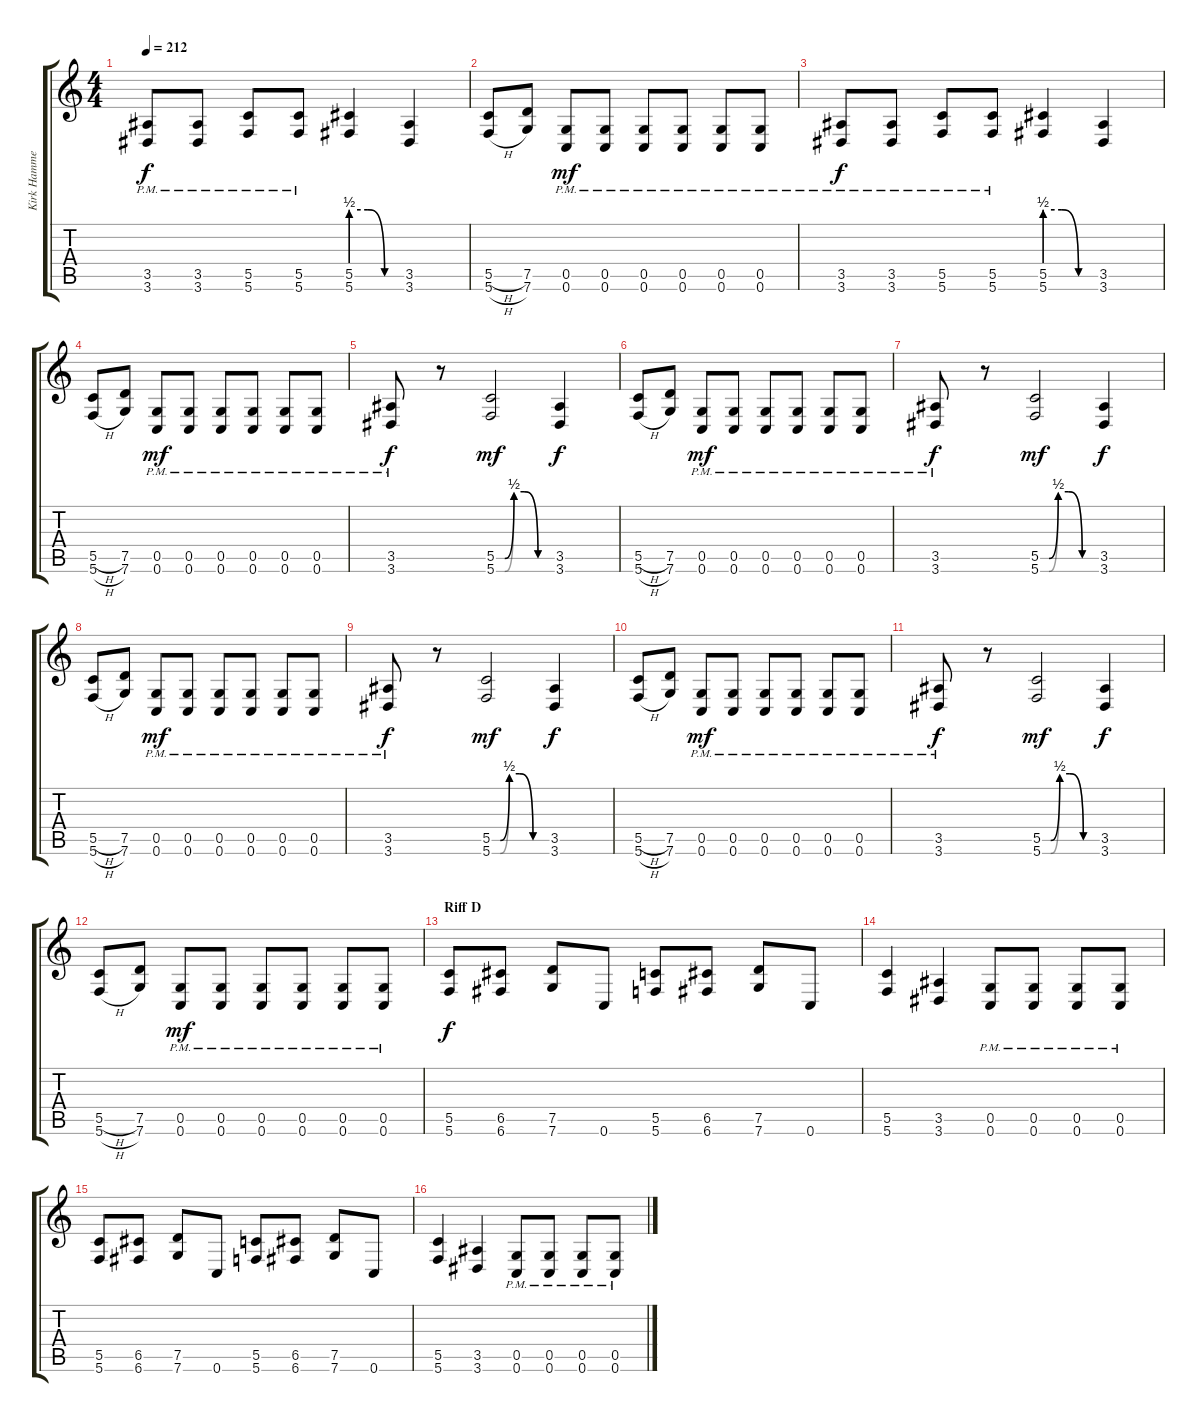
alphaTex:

\track ("Kirk Hammet" "Kirk Hamme") {instrument overdrivenguitar}
\staff {score tabs}
\tuning (D4 A3 F3 C3 G2 C2) {hide}
\ts (4 4)
\tempo 212
\clef g2
\ks c
(3.5{pm} 3.6).8{dy f} (3.5{pm} 3.6).8 (5.5{pm} 5.6).8 (5.5{pm} 5.6).8 (5.5{be (custom 0 2 20 2 40 0 60 0)} 5.6{be (custom 0 2 20 2 40 0 60 0)}).4 (3.5 3.6).4 |
(5.5{h} 5.6{h}).8 (7.5 7.6).8 (0.5{pm} 0.6).8{dy mf} (0.5{pm} 0.6).8 (0.5{pm} 0.6).8 (0.5{pm} 0.6).8 (0.5{pm} 0.6).8 (0.5{pm} 0.6).8 |
(3.5{pm} 3.6).8{dy f} (3.5{pm} 3.6).8 (5.5{pm} 5.6).8 (5.5{pm} 5.6).8 (5.5{be (custom 0 2 20 2 40 0 60 0)} 5.6{be (custom 0 2 20 2 40 0 60 0)}).4 (3.5 3.6).4 |
(5.5{h} 5.6{h}).8 (7.5 7.6).8 (0.5{pm} 0.6).8{dy mf} (0.5{pm} 0.6).8 (0.5{pm} 0.6).8 (0.5{pm} 0.6).8 (0.5{pm} 0.6).8 (0.5{pm} 0.6).8 |
(3.5{pm} 3.6).8{dy f} r.8 (5.5{be (custom 0 0 9 0 19 2 30 2 45 0 60 0)} 5.6{be (custom 0 0 9 0 19 2 30 2 45 0 60 0)}).2{dy mf} (3.5 3.6).4{dy f} |
(5.5{h} 5.6{h}).8 (7.5 7.6).8 (0.5{pm} 0.6).8{dy mf} (0.5{pm} 0.6).8 (0.5{pm} 0.6).8 (0.5{pm} 0.6).8 (0.5{pm} 0.6).8 (0.5{pm} 0.6).8 |
(3.5{pm} 3.6).8{dy f} r.8 (5.5{be (custom 0 0 9 0 19 2 30 2 45 0 60 0)} 5.6{be (custom 0 0 9 0 19 2 30 2 45 0 60 0)}).2{dy mf} (3.5 3.6).4{dy f} |
(5.5{h} 5.6{h}).8 (7.5 7.6).8 (0.5{pm} 0.6).8{dy mf} (0.5{pm} 0.6).8 (0.5{pm} 0.6).8 (0.5{pm} 0.6).8 (0.5{pm} 0.6).8 (0.5{pm} 0.6).8 |
(3.5{pm} 3.6).8{dy f} r.8 (5.5{be (custom 0 0 9 0 19 2 30 2 45 0 60 0)} 5.6{be (custom 0 0 9 0 19 2 30 2 45 0 60 0)}).2{dy mf} (3.5 3.6).4{dy f} |
(5.5{h} 5.6{h}).8 (7.5 7.6).8 (0.5{pm} 0.6).8{dy mf} (0.5{pm} 0.6).8 (0.5{pm} 0.6).8 (0.5{pm} 0.6).8 (0.5{pm} 0.6).8 (0.5{pm} 0.6).8 |
(3.5{pm} 3.6).8{dy f} r.8 (5.5{be (custom 0 0 9 0 19 2 30 2 45 0 60 0)} 5.6{be (custom 0 0 9 0 19 2 30 2 45 0 60 0)}).2{dy mf} (3.5 3.6).4{dy f} |
(5.5{h} 5.6{h}).8 (7.5 7.6).8 (0.5{pm} 0.6).8{dy mf} (0.5{pm} 0.6).8 (0.5{pm} 0.6).8 (0.5{pm} 0.6).8 (0.5{pm} 0.6).8 (0.5{pm} 0.6).8 |
\section ("" "Riff D")
(5.5 5.6).8{dy f} (6.5 6.6).8 (7.5 7.6).8 0.6.8 (5.5 5.6).8 (6.5 6.6).8 (7.5 7.6).8 0.6.8 |
(5.5 5.6).4 (3.5 3.6).4 (0.5{pm} 0.6).8 (0.5{pm} 0.6).8 (0.5{pm} 0.6).8 (0.5{pm} 0.6).8 |
(5.5 5.6).8 (6.5 6.6).8 (7.5 7.6).8 0.6.8 (5.5 5.6).8 (6.5 6.6).8 (7.5 7.6).8 0.6.8 |
(5.5 5.6).4 (3.5 3.6).4 (0.5{pm} 0.6).8 (0.5{pm} 0.6).8 (0.5{pm} 0.6).8 (0.5{pm} 0.6).8
